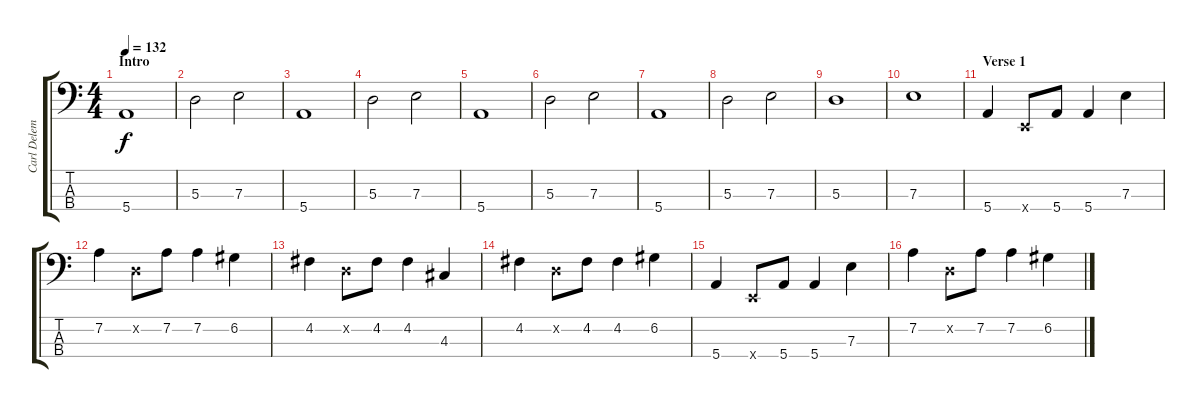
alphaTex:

\track ("Carl Delemo" "Carl Delem") {instrument electricbassfinger}
\staff {score tabs}
\tuning (G2 D2 A1 E1) {hide}
\ts (4 4)
\section ("" "Intro")
\tempo 132
\clef f4
\ks c
5.4.1{dy f instrument electricbassfinger} |
5.3.2 7.3.2 |
5.4.1 |
5.3.2 7.3.2 |
5.4.1 |
5.3.2 7.3.2 |
5.4.1 |
5.3.2 7.3.2 |
5.3.1 |
7.3.1 |
\section ("" "Verse 1")
5.4.4 0.4{x}.8 5.4.8 5.4.4 7.3.4 |
7.2.4 0.2{x}.8 7.2.8 7.2.4 6.2.4 |
4.2.4 0.2{x}.8 4.2.8 4.2.4 4.3.4 |
4.2.4 0.2{x}.8 4.2.8 4.2.4 6.2.4 |
5.4.4 0.4{x}.8 5.4.8 5.4.4 7.3.4 |
7.2.4 0.2{x}.8 7.2.8 7.2.4 6.2.4
